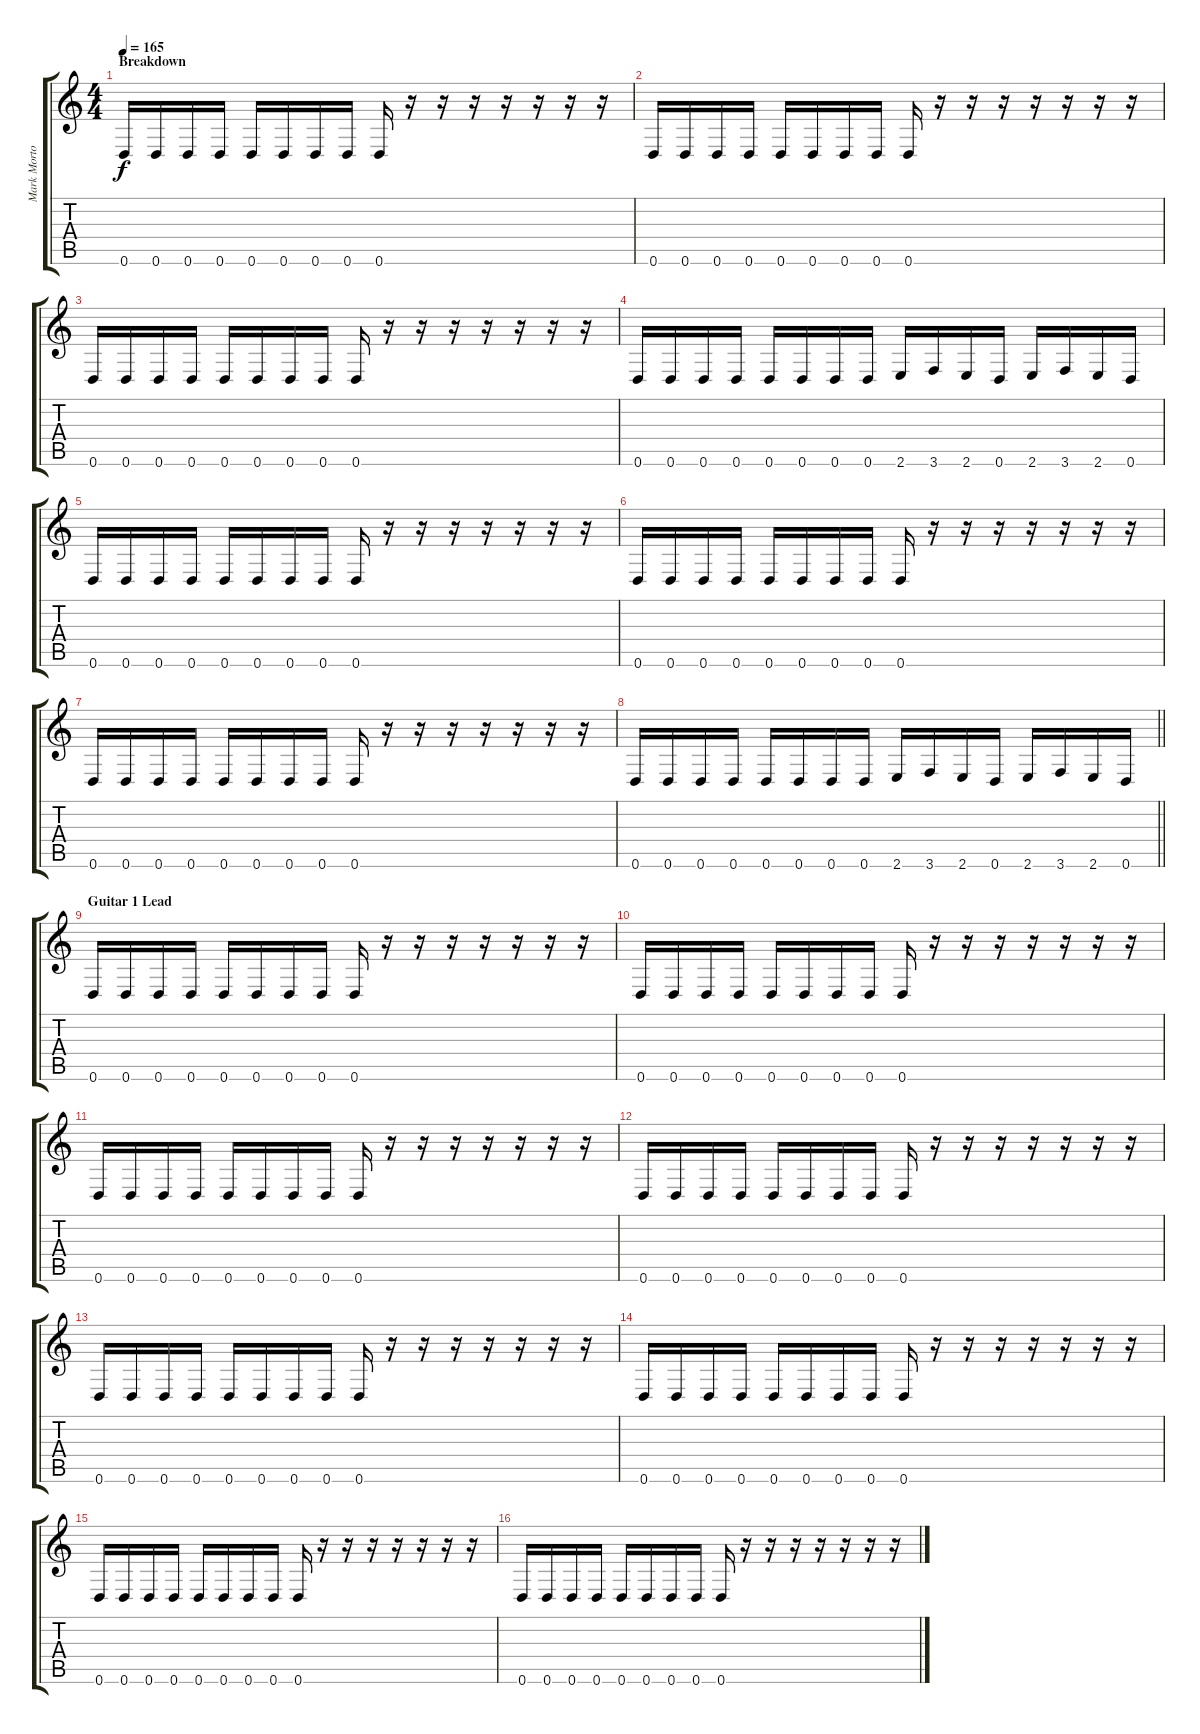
\track ("Mark Morton" "Mark Morto") {instrument distortionguitar}
\staff {score tabs}
\tuning (E4 B3 G3 D3 A2 D2) {hide}
\ts (4 4)
\section ("" "Breakdown")
\tempo 165
\clef g2
\ks c
0.6.16{dy f} 0.6.16 0.6.16 0.6.16 0.6.16 0.6.16 0.6.16 0.6.16 0.6.16 r.16 r.16 r.16 r.16 r.16 r.16 r.16 |
0.6.16 0.6.16 0.6.16 0.6.16 0.6.16 0.6.16 0.6.16 0.6.16 0.6.16 r.16 r.16 r.16 r.16 r.16 r.16 r.16 |
0.6.16 0.6.16 0.6.16 0.6.16 0.6.16 0.6.16 0.6.16 0.6.16 0.6.16 r.16 r.16 r.16 r.16 r.16 r.16 r.16 |
0.6.16 0.6.16 0.6.16 0.6.16 0.6.16 0.6.16 0.6.16 0.6.16 2.6.16 3.6.16 2.6.16 0.6.16 2.6.16 3.6.16 2.6.16 0.6.16 |
0.6.16 0.6.16 0.6.16 0.6.16 0.6.16 0.6.16 0.6.16 0.6.16 0.6.16 r.16 r.16 r.16 r.16 r.16 r.16 r.16 |
0.6.16 0.6.16 0.6.16 0.6.16 0.6.16 0.6.16 0.6.16 0.6.16 0.6.16 r.16 r.16 r.16 r.16 r.16 r.16 r.16 |
0.6.16 0.6.16 0.6.16 0.6.16 0.6.16 0.6.16 0.6.16 0.6.16 0.6.16 r.16 r.16 r.16 r.16 r.16 r.16 r.16 |
\barLineRight lightlight
0.6.16 0.6.16 0.6.16 0.6.16 0.6.16 0.6.16 0.6.16 0.6.16 2.6.16 3.6.16 2.6.16 0.6.16 2.6.16 3.6.16 2.6.16 0.6.16 |
\section ("" "Guitar 1 Lead")
0.6.16 0.6.16 0.6.16 0.6.16 0.6.16 0.6.16 0.6.16 0.6.16 0.6.16 r.16 r.16 r.16 r.16 r.16 r.16 r.16 |
0.6.16 0.6.16 0.6.16 0.6.16 0.6.16 0.6.16 0.6.16 0.6.16 0.6.16 r.16 r.16 r.16 r.16 r.16 r.16 r.16 |
0.6.16 0.6.16 0.6.16 0.6.16 0.6.16 0.6.16 0.6.16 0.6.16 0.6.16 r.16 r.16 r.16 r.16 r.16 r.16 r.16 |
0.6.16 0.6.16 0.6.16 0.6.16 0.6.16 0.6.16 0.6.16 0.6.16 0.6.16 r.16 r.16 r.16 r.16 r.16 r.16 r.16 |
0.6.16 0.6.16 0.6.16 0.6.16 0.6.16 0.6.16 0.6.16 0.6.16 0.6.16 r.16 r.16 r.16 r.16 r.16 r.16 r.16 |
0.6.16 0.6.16 0.6.16 0.6.16 0.6.16 0.6.16 0.6.16 0.6.16 0.6.16 r.16 r.16 r.16 r.16 r.16 r.16 r.16 |
0.6.16 0.6.16 0.6.16 0.6.16 0.6.16 0.6.16 0.6.16 0.6.16 0.6.16 r.16 r.16 r.16 r.16 r.16 r.16 r.16 |
0.6.16 0.6.16 0.6.16 0.6.16 0.6.16 0.6.16 0.6.16 0.6.16 0.6.16 r.16 r.16 r.16 r.16 r.16 r.16 r.16
